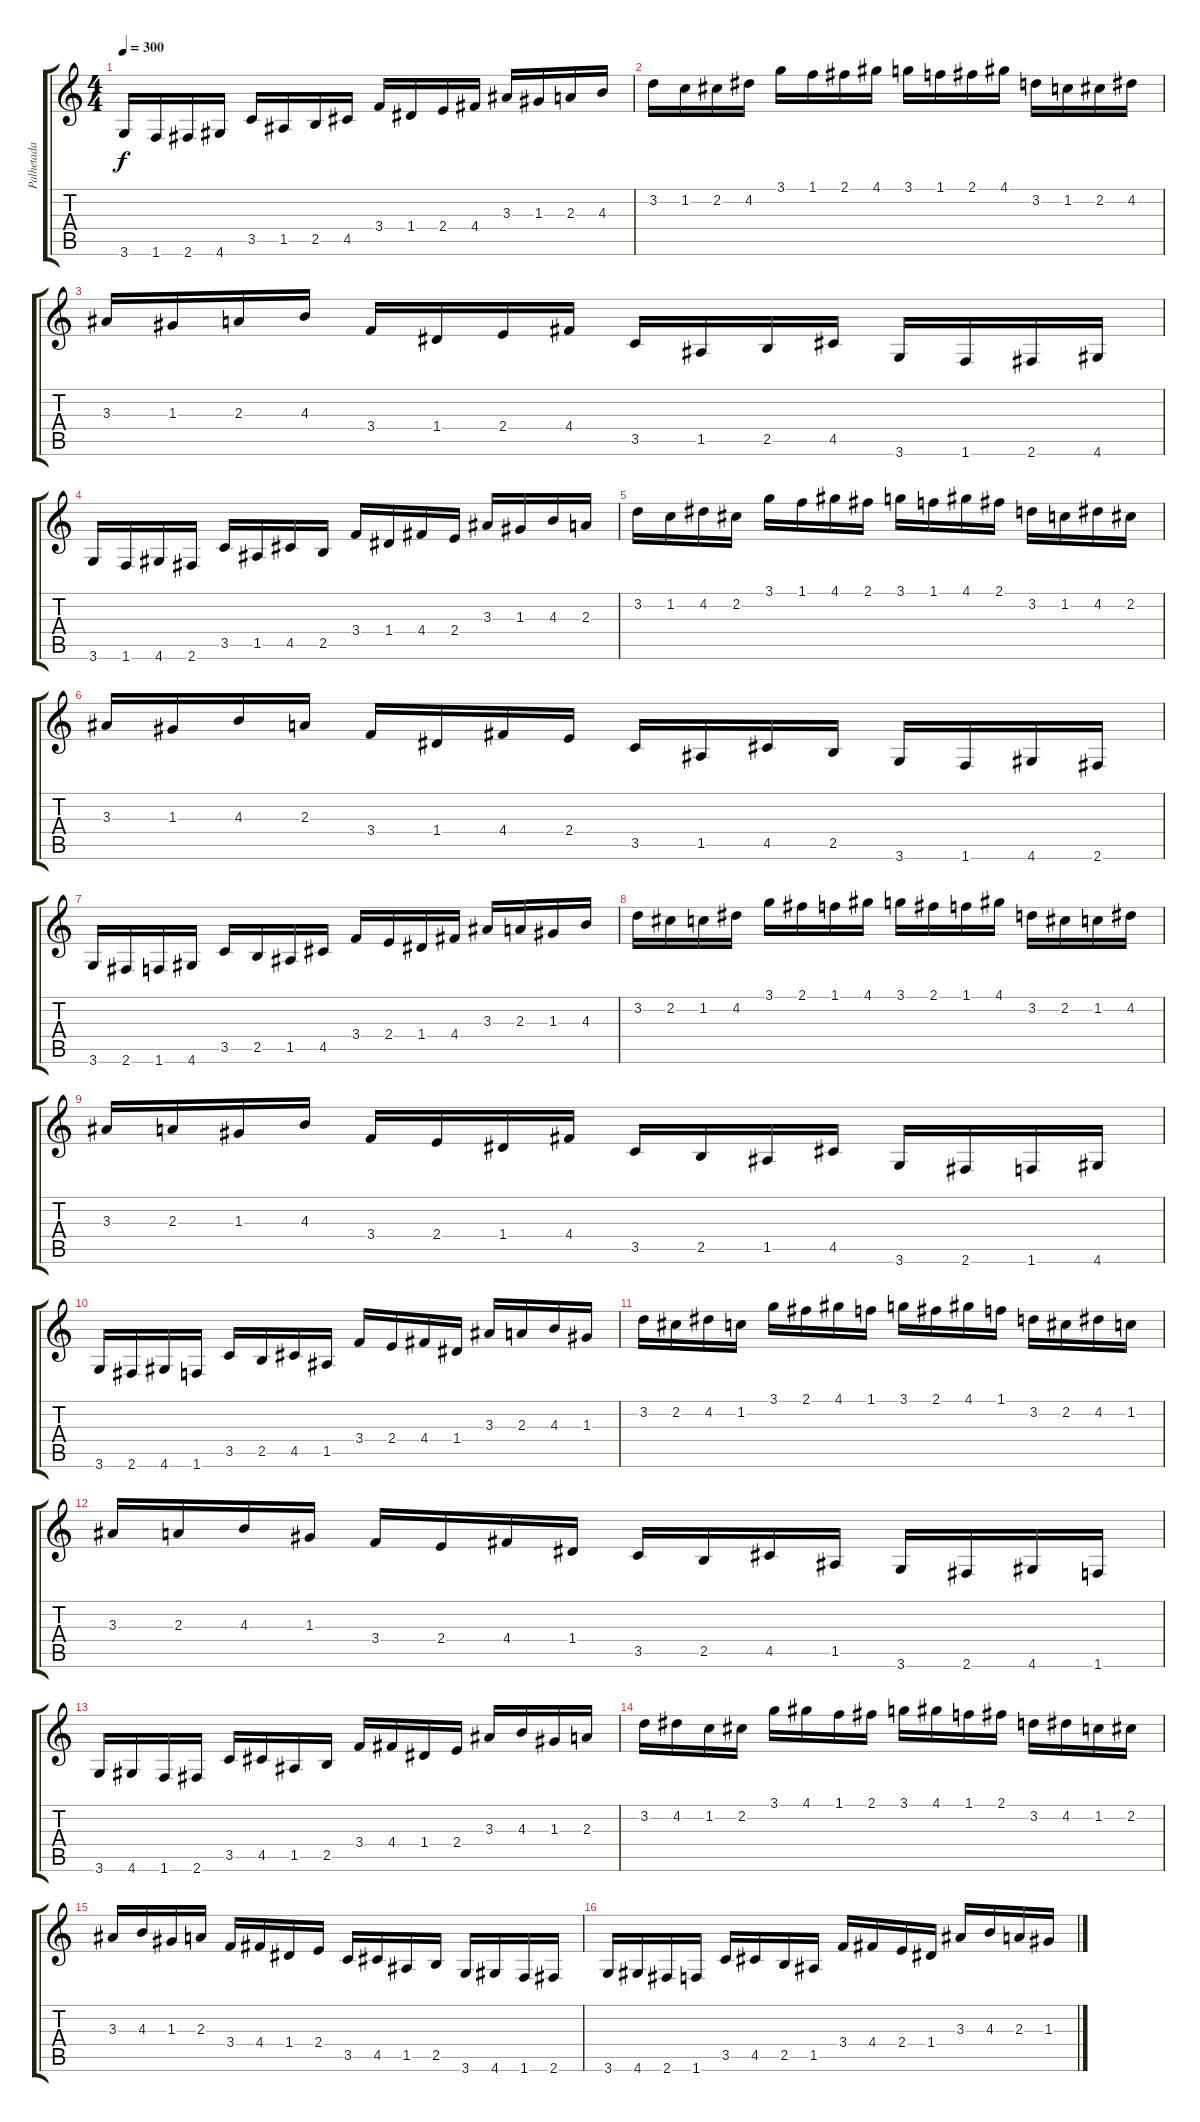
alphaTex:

\track ("Palhetada - Prontos!" "Palhetada ") {instrument overdrivenguitar}
\staff {score tabs}
\tuning (E4 B3 G3 D3 A2 E2) {hide}
\ts (4 4)
\tempo 300
\clef g2
\ks c
3.6.16{dy f} 1.6.16 2.6.16 4.6.16 3.5.16 1.5.16 2.5.16 4.5.16 3.4.16 1.4.16 2.4.16 4.4.16 3.3.16 1.3.16 2.3.16 4.3.16 |
3.2.16 1.2.16 2.2.16 4.2.16 3.1.16 1.1.16 2.1.16 4.1.16 3.1.16 1.1.16 2.1.16 4.1.16 3.2.16 1.2.16 2.2.16 4.2.16 |
3.3.16 1.3.16 2.3.16 4.3.16 3.4.16 1.4.16 2.4.16 4.4.16 3.5.16 1.5.16 2.5.16 4.5.16 3.6.16 1.6.16 2.6.16 4.6.16 |
3.6.16 1.6.16 4.6.16 2.6.16 3.5.16 1.5.16 4.5.16 2.5.16 3.4.16 1.4.16 4.4.16 2.4.16 3.3.16 1.3.16 4.3.16 2.3.16 |
3.2.16 1.2.16 4.2.16 2.2.16 3.1.16 1.1.16 4.1.16 2.1.16 3.1.16 1.1.16 4.1.16 2.1.16 3.2.16 1.2.16 4.2.16 2.2.16 |
3.3.16 1.3.16 4.3.16 2.3.16 3.4.16 1.4.16 4.4.16 2.4.16 3.5.16 1.5.16 4.5.16 2.5.16 3.6.16 1.6.16 4.6.16 2.6.16 |
3.6.16 2.6.16 1.6.16 4.6.16 3.5.16 2.5.16 1.5.16 4.5.16 3.4.16 2.4.16 1.4.16 4.4.16 3.3.16 2.3.16 1.3.16 4.3.16 |
3.2.16 2.2.16 1.2.16 4.2.16 3.1.16 2.1.16 1.1.16 4.1.16 3.1.16 2.1.16 1.1.16 4.1.16 3.2.16 2.2.16 1.2.16 4.2.16 |
3.3.16 2.3.16 1.3.16 4.3.16 3.4.16 2.4.16 1.4.16 4.4.16 3.5.16 2.5.16 1.5.16 4.5.16 3.6.16 2.6.16 1.6.16 4.6.16 |
3.6.16 2.6.16 4.6.16 1.6.16 3.5.16 2.5.16 4.5.16 1.5.16 3.4.16 2.4.16 4.4.16 1.4.16 3.3.16 2.3.16 4.3.16 1.3.16 |
3.2.16 2.2.16 4.2.16 1.2.16 3.1.16 2.1.16 4.1.16 1.1.16 3.1.16 2.1.16 4.1.16 1.1.16 3.2.16 2.2.16 4.2.16 1.2.16 |
3.3.16 2.3.16 4.3.16 1.3.16 3.4.16 2.4.16 4.4.16 1.4.16 3.5.16 2.5.16 4.5.16 1.5.16 3.6.16 2.6.16 4.6.16 1.6.16 |
3.6.16 4.6.16 1.6.16 2.6.16 3.5.16 4.5.16 1.5.16 2.5.16 3.4.16 4.4.16 1.4.16 2.4.16 3.3.16 4.3.16 1.3.16 2.3.16 |
3.2.16 4.2.16 1.2.16 2.2.16 3.1.16 4.1.16 1.1.16 2.1.16 3.1.16 4.1.16 1.1.16 2.1.16 3.2.16 4.2.16 1.2.16 2.2.16 |
3.3.16 4.3.16 1.3.16 2.3.16 3.4.16 4.4.16 1.4.16 2.4.16 3.5.16 4.5.16 1.5.16 2.5.16 3.6.16 4.6.16 1.6.16 2.6.16 |
3.6.16 4.6.16 2.6.16 1.6.16 3.5.16 4.5.16 2.5.16 1.5.16 3.4.16 4.4.16 2.4.16 1.4.16 3.3.16 4.3.16 2.3.16 1.3.16
